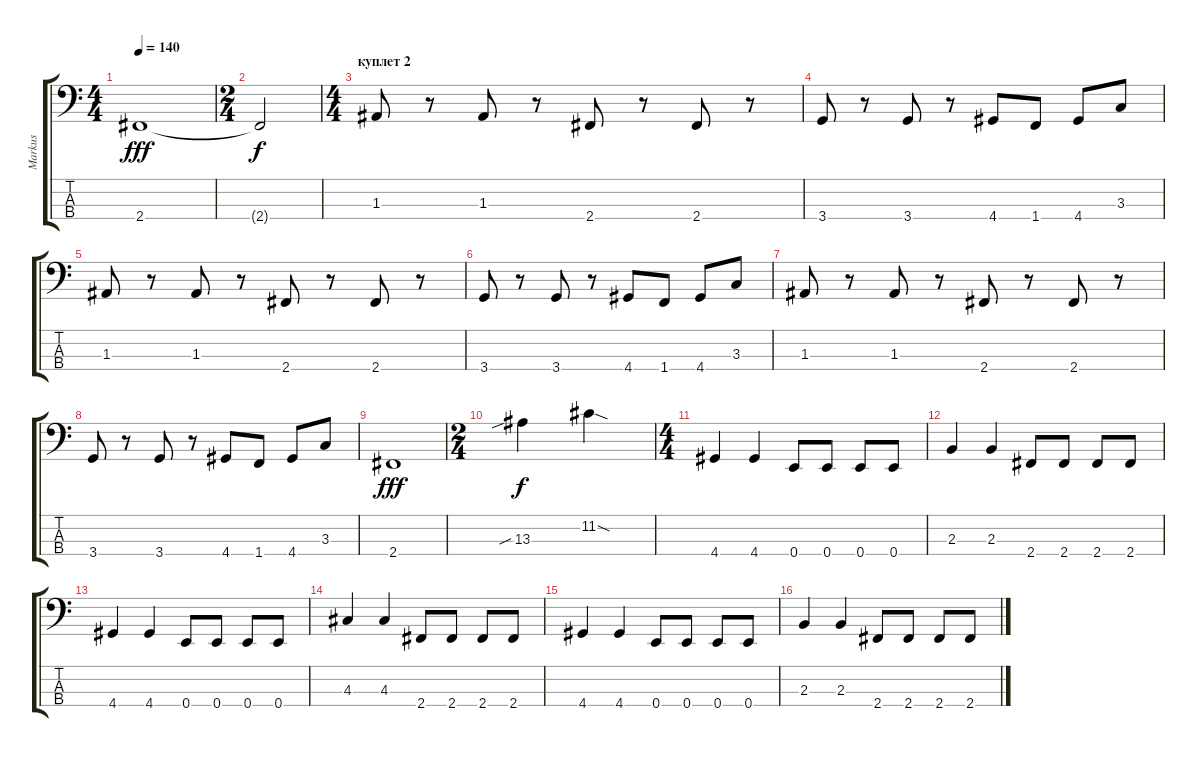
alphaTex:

\track ("Markus" "Markus") {instrument electricbassfinger}
\staff {score tabs}
\tuning (G2 D2 A1 E1) {hide}
\ts (4 4)
\tempo 140
\clef f4
\ks c
2.4.1{dy fff} |
\ts (2 4)
2.4{t}.2{dy f} |
\ts (4 4)
\section ("" "куплет 2")
1.3.8 r.8 1.3.8 r.8 2.4.8 r.8 2.4.8 r.8 |
3.4.8 r.8 3.4.8 r.8 4.4.8 1.4.8 4.4.8 3.3.8 |
1.3.8 r.8 1.3.8 r.8 2.4.8 r.8 2.4.8 r.8 |
3.4.8 r.8 3.4.8 r.8 4.4.8 1.4.8 4.4.8 3.3.8 |
1.3.8 r.8 1.3.8 r.8 2.4.8 r.8 2.4.8 r.8 |
3.4.8 r.8 3.4.8 r.8 4.4.8 1.4.8 4.4.8 3.3.8 |
2.4.1{dy fff} |
\ts (2 4)
13.3{sib}.4{dy f} 11.2{sod}.4 |
\ts (4 4)
4.4.4 4.4.4 0.4.8 0.4.8 0.4.8 0.4.8 |
2.3.4 2.3.4 2.4.8 2.4.8 2.4.8 2.4.8 |
4.4.4 4.4.4 0.4.8 0.4.8 0.4.8 0.4.8 |
4.3.4 4.3.4 2.4.8 2.4.8 2.4.8 2.4.8 |
4.4.4 4.4.4 0.4.8 0.4.8 0.4.8 0.4.8 |
2.3.4 2.3.4 2.4.8 2.4.8 2.4.8 2.4.8
